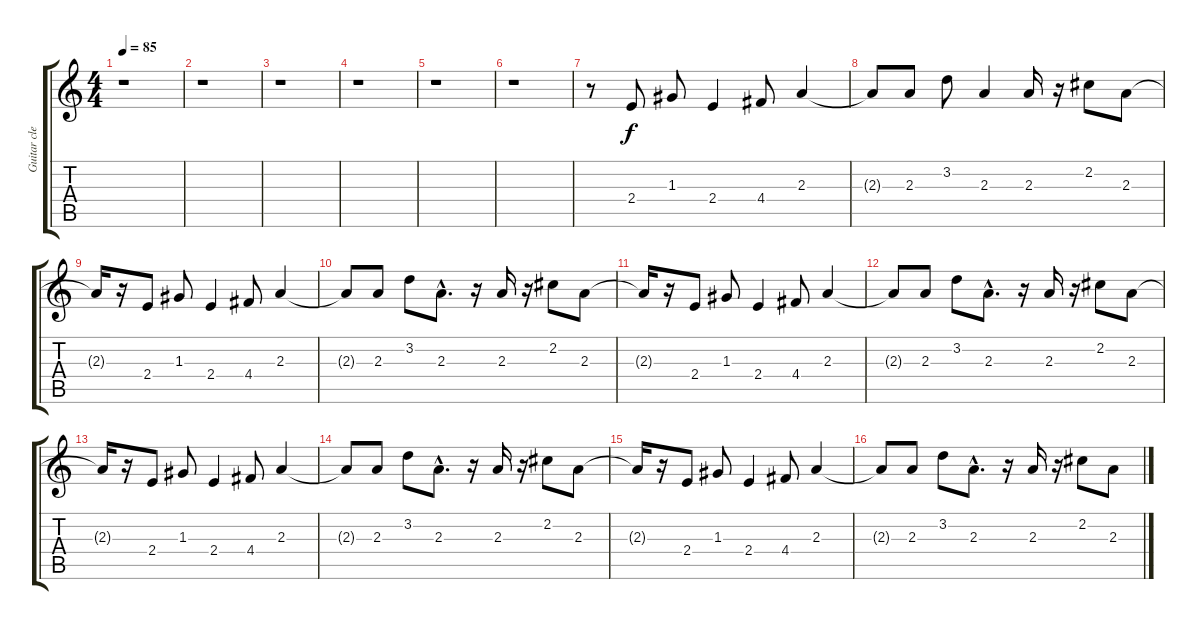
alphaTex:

\track ("Guitar clean" "Guitar cle") {instrument electricguitarclean}
\staff {score tabs}
\tuning (E4 B3 G3 D3 A2 E2) {hide}
\ts (4 4)
\tempo 85
\clef g2
\ks c
r.1{dy f} |
r.1 |
r.1 |
r.1 |
r.1 |
r.1 |
r.8 2.4.8 1.3.8 2.4.4 4.4.8 2.3.4 |
2.3{t}.8 2.3.8 3.2.8 2.3.4 2.3.16 r.16 2.2.8 2.3.8 |
2.3{t}.16 r.16 2.4.8 1.3.8 2.4.4 4.4.8 2.3.4 |
2.3{t}.8 2.3.8 3.2.8 2.3{hac}.8{d} r.16 2.3.16 r.16 2.2.8 2.3.8 |
2.3{t}.16 r.16 2.4.8 1.3.8 2.4.4 4.4.8 2.3.4 |
2.3{t}.8 2.3.8 3.2.8 2.3{hac}.8{d} r.16 2.3.16 r.16 2.2.8 2.3.8 |
2.3{t}.16 r.16 2.4.8 1.3.8 2.4.4 4.4.8 2.3.4 |
2.3{t}.8 2.3.8 3.2.8 2.3{hac}.8{d} r.16 2.3.16 r.16 2.2.8 2.3.8 |
2.3{t}.16 r.16 2.4.8 1.3.8 2.4.4 4.4.8 2.3.4 |
2.3{t}.8 2.3.8 3.2.8 2.3{hac}.8{d} r.16 2.3.16 r.16 2.2.8 2.3.8
